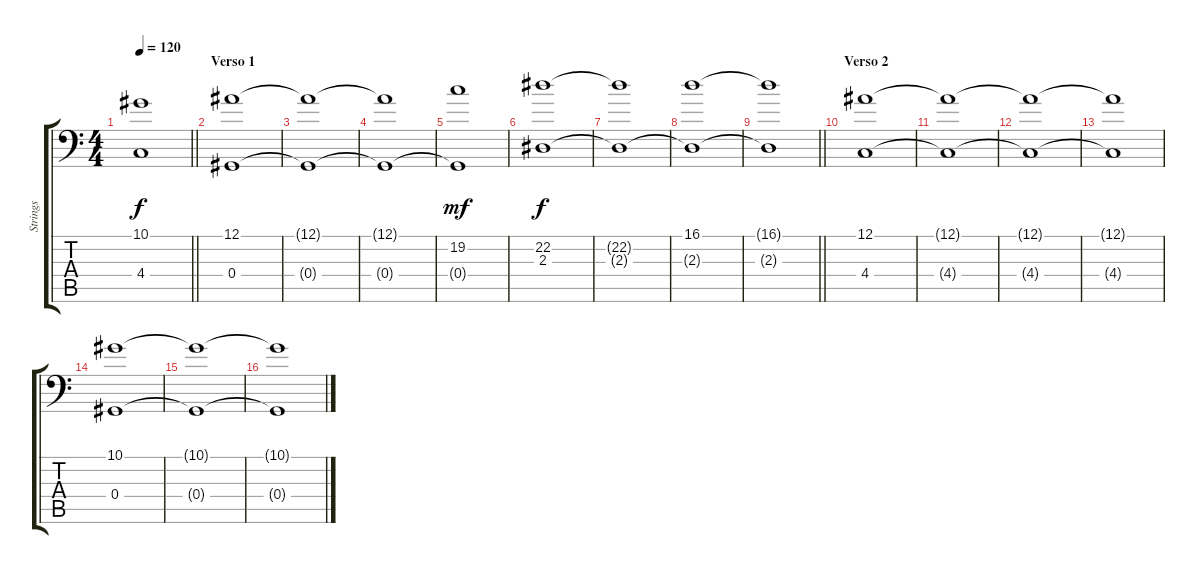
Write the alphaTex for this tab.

\track ("Strings" "Strings") {instrument stringensemble1}
\staff {score tabs}
\tuning (Bb3 F3 Db3 Ab2 Eb2 Ab1) {hide}
\ts (4 4)
\tempo 120
\clef f4
\barLineRight lightlight
\ks c
(10.1 4.4{t}).1{dy f} |
\section ("" "Verso 1")
(12.1 0.4).1 |
(12.1{t} 0.4{t}).1 |
(12.1{t} 0.4{t}).1 |
(19.2 0.4{t}).1{dy mf} |
(22.2 2.3).1{dy f} |
(22.2{t} 2.3{t}).1 |
(16.1 2.3{t}).1 |
\barLineRight lightlight
(16.1{t} 2.3{t}).1 |
\section ("" "Verso 2")
(12.1 4.4).1 |
(12.1{t} 4.4{t}).1 |
(12.1{t} 4.4{t}).1 |
(12.1{t} 4.4{t}).1 |
(10.1 0.4).1 |
(10.1{t} 0.4{t}).1 |
(10.1{t} 0.4{t}).1
